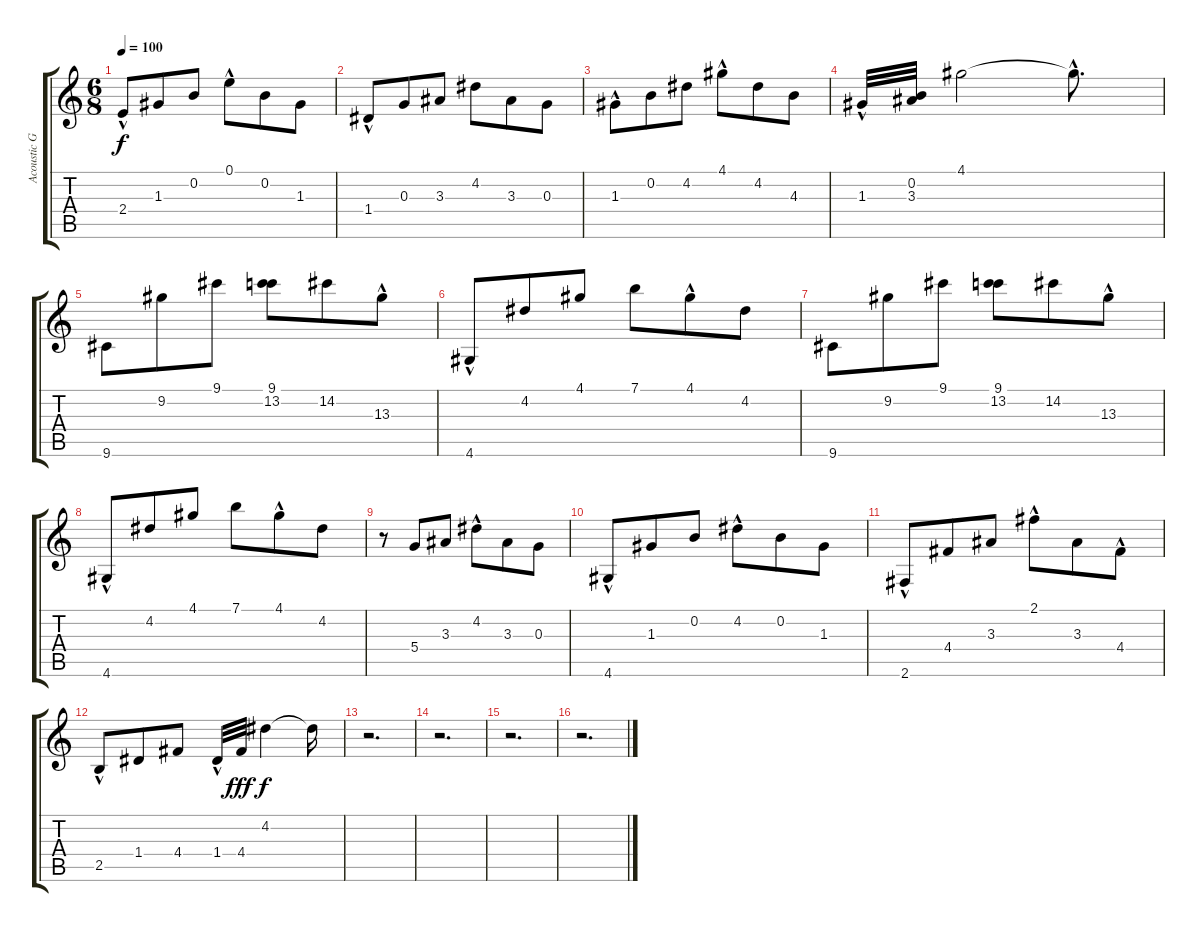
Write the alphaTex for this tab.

\track ("Acoustic Guitar" "Acoustic G") {instrument electricguitarclean}
\staff {score tabs}
\tuning (E4 B3 G3 D3 A2 E2) {hide}
\ts (6 8)
\tempo 100
\clef g2
\ks c
2.4{hac}.8{dy f} 1.3.8 0.2.8 0.1{hac}.8 0.2.8 1.3.8 |
1.4{hac}.8 0.3.8 3.3.8 4.2.8 3.3.8 0.3.8 |
1.3{hac}.8 0.2.8 4.2.8 4.1{hac}.8 4.2.8 4.3.8 |
1.3{hac}.32 (0.2 3.3).32 4.1.2 4.1{hac t}.8{d} |
9.6.8 9.2.8 9.1.8 (9.1 13.2).8 14.2.8 13.3{hac}.8 |
4.6{hac}.8 4.2.8 4.1.8 7.1.8 4.1{hac}.8 4.2.8 |
9.6.8 9.2.8 9.1.8 (9.1 13.2).8 14.2.8 13.3{hac}.8 |
4.6{hac}.8 4.2.8 4.1.8 7.1.8 4.1{hac}.8 4.2.8 |
r.8 5.4.8 3.3.8 4.2{hac}.8 3.3.8 0.3.8 |
4.6{hac}.8 1.3.8 0.2.8 4.2{hac}.8 0.2.8 1.3.8 |
2.6{hac}.8 4.4.8 3.3.8 2.1{hac}.8 3.3.8 4.4{hac}.8 |
2.5{hac}.8 1.4.8 4.4.8 1.4{hac}.32 4.4.32{dy fff} 4.2.4{dy f} 4.2{t}.16 |
r.2{d} |
r.2{d} |
r.2{d} |
r.2{d}
